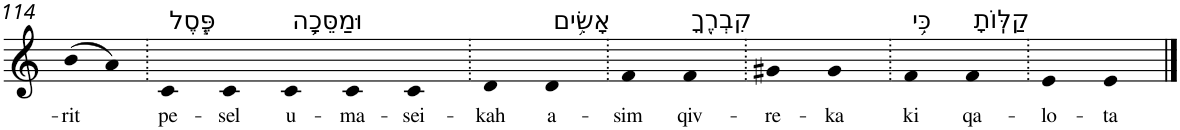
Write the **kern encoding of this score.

**kern	**text
*part1	*part1
*staff1	*staff1
*I"Piano	*
*I'Pno	*
!!LO:PB:g=z
*clefG2	*
*k[]	*
=114	=114
!	!LO:LY:b
(>8b	-rit
8a)	.
=115.	=115.
!LO:TX:a:t=פֶּ֧סֶל	!
!	!LO:LY:b
4c	pe-
!	!LO:LY:b
4c	-sel
!LO:TX:a:t=וּמַסֵּכָ֛ה	!
!	!LO:LY:b
4c	u-
!	!LO:LY:b
4c	-ma-
!	!LO:LY:b
4c	-sei-
=116.	=116.
!	!LO:LY:b
4d	-kah
!LO:TX:a:t=אָשִׂ֥ים	!
!	!LO:LY:b
4d	a-
=117.	=117.
!	!LO:LY:b
4f	-sim
!LO:TX:a:t=קִבְרֶ֖ךָ	!
!	!LO:LY:b
4f	qiv-
=118.	=118.
!	!LO:LY:b
4g#X	-re-
!	!LO:LY:b
4g#	-ka
=119.	=119.
!LO:TX:a:t=כִּ֥י	!
!	!LO:LY:b
4f	ki
!LO:TX:a:t=קַלּֽוֹתָ	!
!	!LO:LY:b
4f	qa-
=120.	=120.
!	!LO:LY:b
4e	-lo-
!	!LO:LY:b
4e	-ta
==	==
*-	*-
